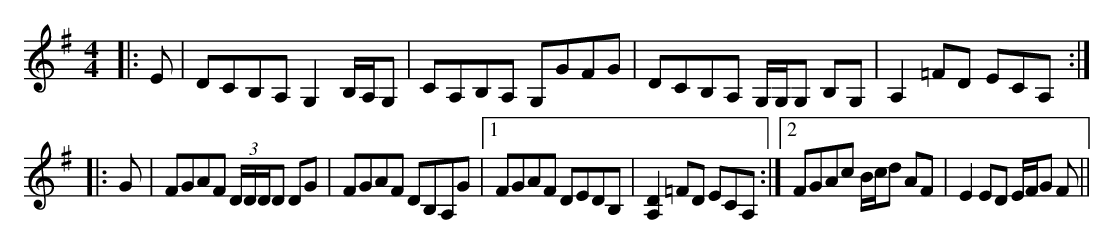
X:1
M:4/4
K:G
|:E|DCB,A, G,2 B,/A,/G,|CA,B,A, G,GFG|DCB,A, G,/G,/G, B,G,|A,2 =FD ECA,:|
|:G|FGAF (3D/D/D/D DG|FGAF DB,A,G|1 FGAF DEDB,|[D2A,2]=FD ECA,:|2 FGAc B/c/d AF|E2 ED E/F/G F||
